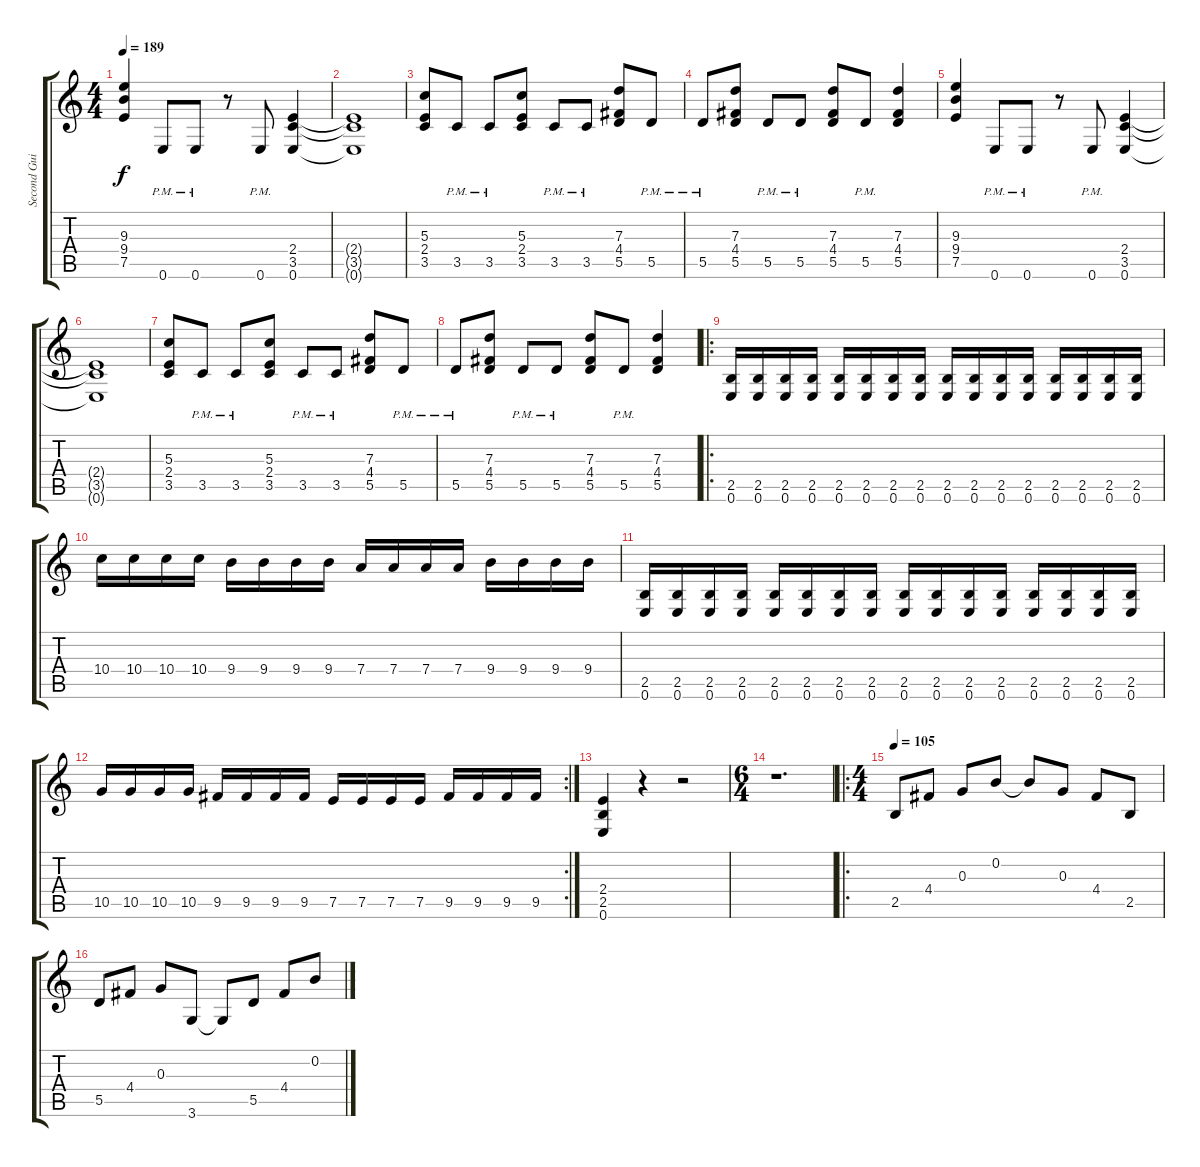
\track ("Second Guitar" "Second Gui") {instrument distortionguitar}
\staff {score tabs}
\tuning (E4 B3 G3 D3 A2 E2) {hide}
\ts (4 4)
\tempo 189
\clef g2
\ks c
(9.3 9.4 7.5).4{dy f} 0.6{pm}.8 0.6{pm}.8 r.8 0.6{pm}.8 (2.4 3.5 0.6).4 |
(2.4{t} 3.5{t} 0.6{t}).1 |
(5.3 2.4 3.5).8 3.5{pm}.8 3.5{pm}.8 (5.3 2.4 3.5).8 3.5{pm}.8 3.5{pm}.8 (7.3 4.4 5.5).8 5.5{pm}.8 |
5.5{pm}.8 (7.3 4.4 5.5).8 5.5{pm}.8 5.5{pm}.8 (7.3 4.4 5.5).8 5.5{pm}.8 (7.3 4.4 5.5).4 |
(9.3 9.4 7.5).4 0.6{pm}.8 0.6{pm}.8 r.8 0.6{pm}.8 (2.4 3.5 0.6).4 |
(2.4{t} 3.5{t} 0.6{t}).1 |
(5.3 2.4 3.5).8 3.5{pm}.8 3.5{pm}.8 (5.3 2.4 3.5).8 3.5{pm}.8 3.5{pm}.8 (7.3 4.4 5.5).8 5.5{pm}.8 |
5.5{pm}.8 (7.3 4.4 5.5).8 5.5{pm}.8 5.5{pm}.8 (7.3 4.4 5.5).8 5.5{pm}.8 (7.3 4.4 5.5).4 |
\ro
(2.5 0.6).16 (2.5 0.6).16 (2.5 0.6).16 (2.5 0.6).16 (2.5 0.6).16 (2.5 0.6).16 (2.5 0.6).16 (2.5 0.6).16 (2.5 0.6).16 (2.5 0.6).16 (2.5 0.6).16 (2.5 0.6).16 (2.5 0.6).16 (2.5 0.6).16 (2.5 0.6).16 (2.5 0.6).16 |
10.4.16 10.4.16 10.4.16 10.4.16 9.4.16 9.4.16 9.4.16 9.4.16 7.4.16 7.4.16 7.4.16 7.4.16 9.4.16 9.4.16 9.4.16 9.4.16 |
(2.5 0.6).16 (2.5 0.6).16 (2.5 0.6).16 (2.5 0.6).16 (2.5 0.6).16 (2.5 0.6).16 (2.5 0.6).16 (2.5 0.6).16 (2.5 0.6).16 (2.5 0.6).16 (2.5 0.6).16 (2.5 0.6).16 (2.5 0.6).16 (2.5 0.6).16 (2.5 0.6).16 (2.5 0.6).16 |
\rc 2
10.5.16 10.5.16 10.5.16 10.5.16 9.5.16 9.5.16 9.5.16 9.5.16 7.5.16 7.5.16 7.5.16 7.5.16 9.5.16 9.5.16 9.5.16 9.5.16 |
(2.4 2.5 0.6).4 r.4 r.2 |
\ts (6 4)
r.1{d} |
\ro
\ts (4 4)
\tempo 105
2.5.8{instrument electricguitarclean} 4.4.8 0.3.8 0.2.8 0.2{t}.8 0.3.8 4.4.8 2.5.8 |
5.5.8 4.4.8 0.3.8 3.6.8 3.6{t}.8 5.5.8 4.4.8 0.2.8
